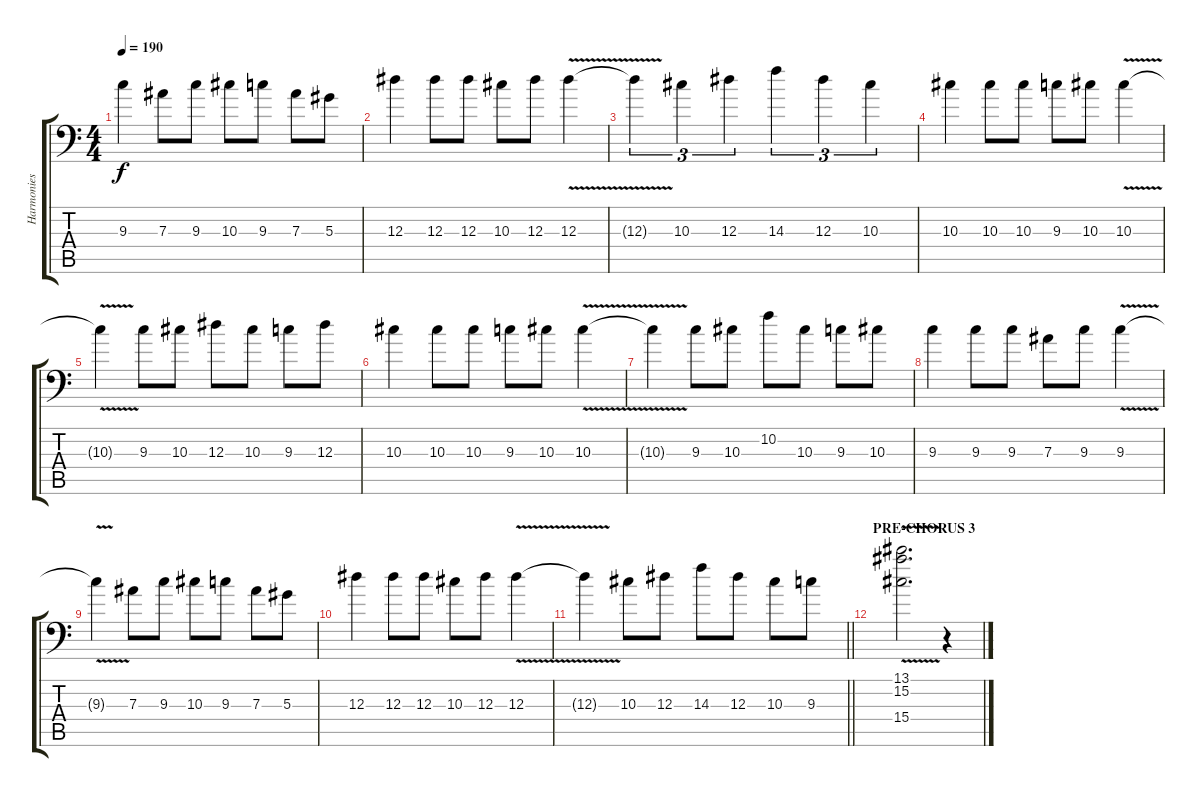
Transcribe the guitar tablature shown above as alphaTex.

\track ("Harmonies" "Harmonies") {instrument distortionguitar}
\staff {score tabs}
\tuning (C4 G3 Eb3 Bb2 F2 Bb1) {hide}
\ts (4 4)
\tempo 190
\clef f4
\ks c
9.3{t}.4{dy f} 7.3.8 9.3.8 10.3.8 9.3.8 7.3.8 5.3.8 |
12.3.4 12.3.8 12.3.8 10.3.8 12.3.8 12.3{v}.4 |
12.3{t}.4{tu (3 2)} 10.3.4{tu (3 2)} 12.3.4{tu (3 2)} 14.3.4{tu (3 2)} 12.3.4{tu (3 2)} 10.3.4{tu (3 2)} |
10.3.4 10.3.8 10.3.8 9.3.8 10.3.8 10.3{v}.4 |
10.3{t}.4 9.3.8 10.3.8 12.3.8 10.3.8 9.3.8 12.3.8 |
10.3.4 10.3.8 10.3.8 9.3.8 10.3.8 10.3{v}.4 |
10.3{t}.4 9.3.8 10.3.8 10.2.8 10.3.8 9.3.8 10.3.8 |
9.3.4 9.3.8 9.3.8 7.3.8 9.3.8 9.3{v}.4 |
9.3{t}.4 7.3.8 9.3.8 10.3.8 9.3.8 7.3.8 5.3.8 |
12.3.4 12.3.8 12.3.8 10.3.8 12.3.8 12.3{v}.4 |
\barLineRight lightlight
12.3{t}.4 10.3.8 12.3.8 14.3.8 12.3.8 10.3.8 9.3.8 |
\section ("" "PRE-CHORUS 3")
(13.1{v} 15.2{v} 15.4).2{d} r.4
